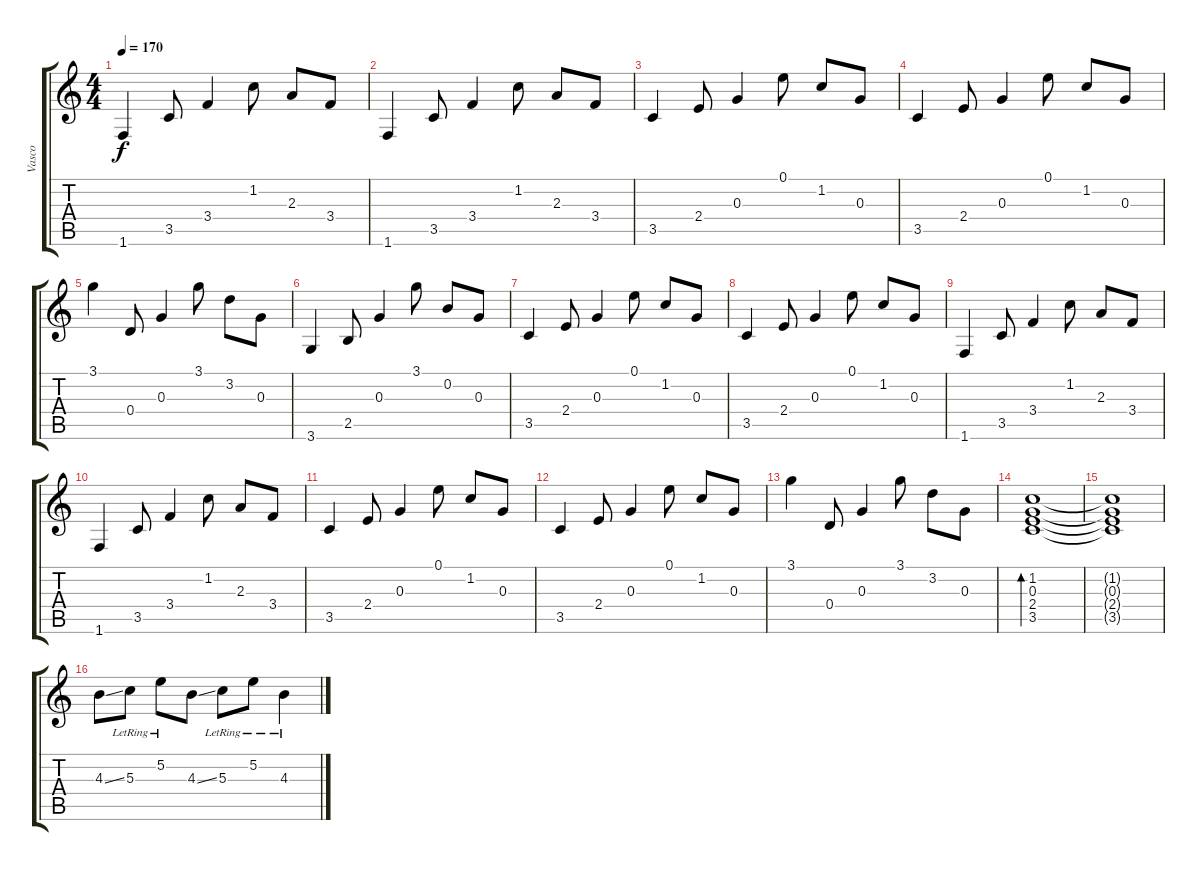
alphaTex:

\track ("Vasco" "Vasco") {instrument acousticguitarsteel}
\staff {score tabs}
\tuning (E4 B3 G3 D3 A2 E2) {hide}
\ts (4 4)
\tempo 170
\clef g2
\ks c
1.6.4{dy f} 3.5.8 3.4.4 1.2.8 2.3.8 3.4.8 |
1.6.4 3.5.8 3.4.4 1.2.8 2.3.8 3.4.8 |
3.5.4 2.4.8 0.3.4 0.1.8 1.2.8 0.3.8 |
3.5.4 2.4.8 0.3.4 0.1.8 1.2.8 0.3.8 |
3.1.4 0.4.8 0.3.4 3.1.8 3.2.8 0.3.8 |
3.6.4 2.5.8 0.3.4 3.1.8 0.2.8 0.3.8 |
3.5.4 2.4.8 0.3.4 0.1.8 1.2.8 0.3.8 |
3.5.4 2.4.8 0.3.4 0.1.8 1.2.8 0.3.8 |
1.6.4 3.5.8 3.4.4 1.2.8 2.3.8 3.4.8 |
1.6.4 3.5.8 3.4.4 1.2.8 2.3.8 3.4.8 |
3.5.4 2.4.8 0.3.4 0.1.8 1.2.8 0.3.8 |
3.5.4 2.4.8 0.3.4 0.1.8 1.2.8 0.3.8 |
3.1.4 0.4.8 0.3.4 3.1.8 3.2.8 0.3.8 |
(1.2 0.3 2.4 3.5).1{bd 480} |
(1.2{t} 0.3{t} 2.4{t} 3.5{t}).1 |
4.3{ss}.8 5.3{lr}.8 5.2{lr}.8 4.3{ss}.8 5.3{lr}.8 5.2{lr}.8 4.3{lr}.4
